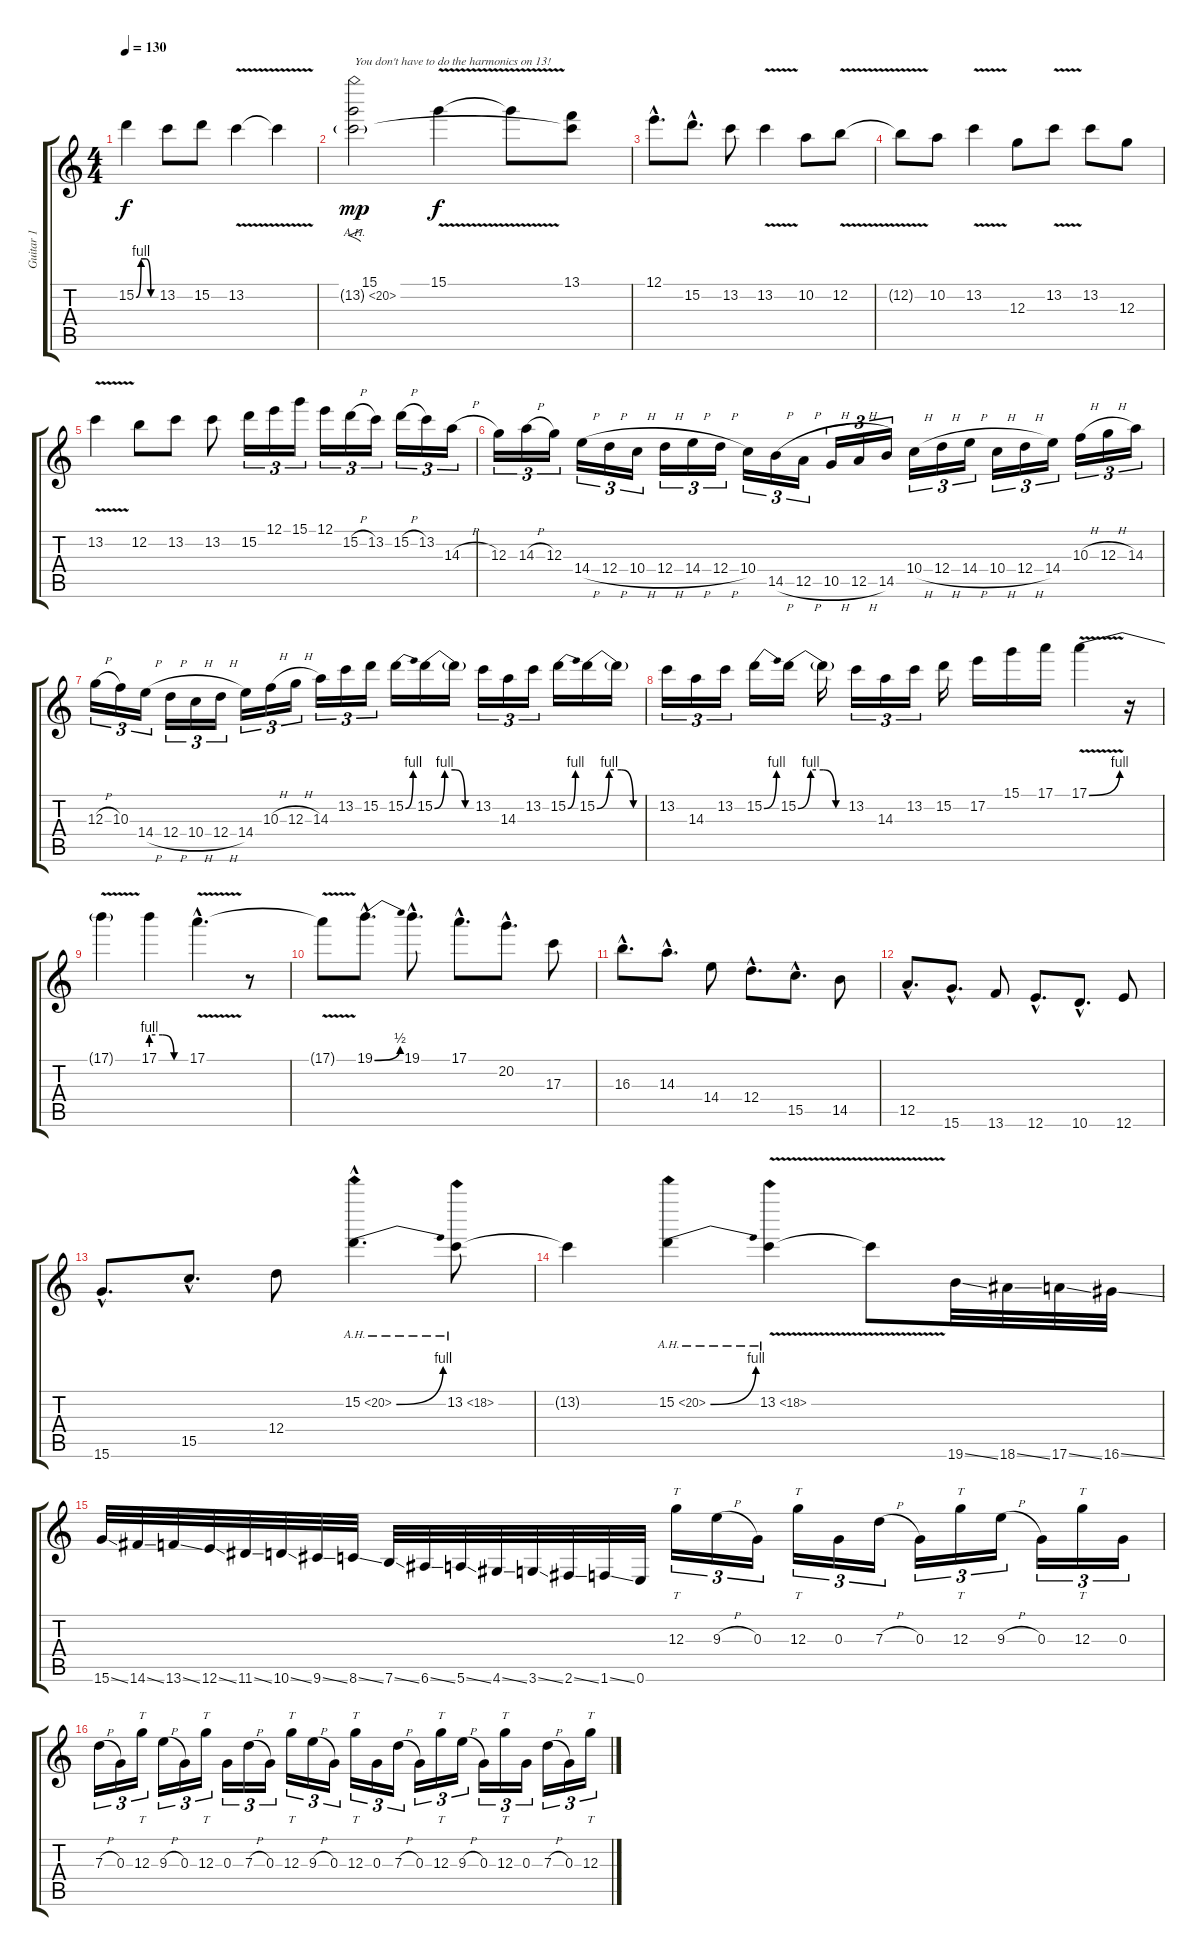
\track ("Guitar 1" "Guitar 1") {instrument acousticguitarsteel}
\staff {score tabs}
\tuning (E4 B3 G3 D3 A2 E2) {hide}
\ts (4 4)
\tempo 130
\clef g2
\ks c
15.2{be (custom 0 0 15 4 30 4 45 0 60 0)}.4{dy f} 13.2.8 15.2.8 13.2{v}.4 13.2{t}.4 |
(15.1 13.2{ah 7 g}).2{f txt "You don't have to do the harmonics on 13!" dy mp} 15.1{v}.4{dy f} 15.1{t}.8 (13.1 13.2{t}).8 |
12.1{hac}.8{d} 15.2{hac}.8{d} 13.2.8 13.2{v}.4 10.2.8 12.2{v}.8 |
12.2{t}.8 10.2.8 13.2{v}.4 12.3.8 13.2{v}.8 13.2.8 12.3.8 |
13.2{v}.4 12.2.8 13.2.8 13.2.8 15.2.16{tu (3 2)} 12.1.16{tu (3 2)} 15.1.16{tu (3 2)} 12.1.16{tu (3 2)} 15.2{h}.16{tu (3 2)} 13.2.16{tu (3 2)} 15.2{h}.16{tu (3 2)} 13.2.16{tu (3 2)} 14.3{h}.16{tu (3 2)} |
12.3.16{tu (3 2)} 14.3{h}.16{tu (3 2)} 12.3.16{tu (3 2)} 14.4{h}.16{tu (3 2)} 12.4{h}.16{tu (3 2)} 10.4{h}.16{tu (3 2)} 12.4{h}.16{tu (3 2)} 14.4{h}.16{tu (3 2)} 12.4{h}.16{tu (3 2)} 10.4.16{tu (3 2)} 14.5{h}.16{tu (3 2)} 12.5{h}.16{tu (3 2)} 10.5{h}.16{tu (3 2)} 12.5{h}.16{tu (3 2)} 14.5.16{tu (3 2)} 10.4{h}.16{tu (3 2)} 12.4{h}.16{tu (3 2)} 14.4{h}.16{tu (3 2)} 10.4{h}.16{tu (3 2)} 12.4{h}.16{tu (3 2)} 14.4.16{tu (3 2)} 10.3{h}.16{tu (3 2)} 12.3{h}.16{tu (3 2)} 14.3.16{tu (3 2)} |
12.3{h}.16{tu (3 2)} 10.3.16{tu (3 2)} 14.4{h}.16{tu (3 2)} 12.4{h}.16{tu (3 2)} 10.4{h}.16{tu (3 2)} 12.4{h}.16{tu (3 2)} 14.4.16{tu (3 2)} 10.3{h}.16{tu (3 2)} 12.3{h}.16{tu (3 2)} 14.3.16{tu (3 2)} 13.2.16{tu (3 2)} 15.2.16{tu (3 2)} 15.2{be (bend 0 0 60 4)}.16 15.2{be (custom 0 0 15 4 30 4 45 0 60 0)}.16 15.2{t}.16 13.2.16{tu (3 2)} 14.3.16{tu (3 2)} 13.2.16{tu (3 2)} 15.2{be (bend 0 0 60 4)}.16 15.2{be (custom 0 0 15 4 30 4 45 0 60 0)}.16 15.2{t}.16 |
13.2.16{tu (3 2)} 14.3.16{tu (3 2)} 13.2.16{tu (3 2)} 15.2{be (bend 0 0 60 4)}.16 15.2{be (custom 0 0 15 4 30 4 45 0 60 0)}.16 15.2{t}.16 13.2.16{tu (3 2)} 14.3.16{tu (3 2)} 13.2.16{tu (3 2)} 15.2.16 17.2.16 15.1.16 17.1.16 17.1{be (bend 0 0 60 4) v}.4 r.16 |
17.1{t}.4 17.1{be (custom 0 4 20 4 40 0 60 0)}.4 17.1{v hac}.4{d} r.8 |
17.1{t}.8 19.1{be (bend 0 0 60 2) hac}.8{d} 19.1{hac}.8{d} 17.1{hac}.8{d} 20.2{hac}.8{d} 17.3.8 |
16.3{hac}.8{d} 14.3{hac}.8{d} 14.4.8 12.4{hac}.8{d} 15.5{hac}.8{d} 14.5.8 |
12.5{hac}.8{d} 15.6{hac}.8{d} 13.6.8 12.6{hac}.8{d} 10.6{hac}.8{d} 12.6.8 |
15.6{hac}.8{d} 15.5{hac}.8{d} 12.4.8 15.2{be (bend 0 0 60 4) ah 5 hac}.4{d} 13.2{ah 5}.8 |
13.2{t}.4 15.2{be (bend 0 0 60 4) ah 5}.4 13.2{ah 5 v}.4 13.2{t}.8 19.6{ss}.32 18.6{ss}.32 17.6{ss}.32 16.6{ss}.32 |
15.6{ss}.32 14.6{ss}.32 13.6{ss}.32 12.6{ss}.32 11.6{ss}.32 10.6{ss}.32 9.6{ss}.32 8.6{ss}.32 7.6{ss}.32 6.6{ss}.32 5.6{ss}.32 4.6{ss}.32 3.6{ss}.32 2.6{ss}.32 1.6{ss}.32 0.6.32 12.3.16{tt tu (3 2)} 9.3{h}.16{tu (3 2)} 0.3.16{tu (3 2)} 12.3.16{tt tu (3 2)} 0.3.16{tu (3 2)} 7.3{h}.16{tu (3 2)} 0.3.16{tu (3 2)} 12.3.16{tt tu (3 2)} 9.3{h}.16{tu (3 2)} 0.3.16{tu (3 2)} 12.3.16{tt tu (3 2)} 0.3.16{tu (3 2)} |
7.3{h}.16{tu (3 2)} 0.3.16{tu (3 2)} 12.3.16{tt tu (3 2)} 9.3{h}.16{tu (3 2)} 0.3.16{tu (3 2)} 12.3.16{tt tu (3 2)} 0.3.16{tu (3 2)} 7.3{h}.16{tu (3 2)} 0.3.16{tu (3 2)} 12.3.16{tt tu (3 2)} 9.3{h}.16{tu (3 2)} 0.3.16{tu (3 2)} 12.3.16{tt tu (3 2)} 0.3.16{tu (3 2)} 7.3{h}.16{tu (3 2)} 0.3.16{tu (3 2)} 12.3.16{tt tu (3 2)} 9.3{h}.16{tu (3 2)} 0.3.16{tu (3 2)} 12.3.16{tt tu (3 2)} 0.3.16{tu (3 2)} 7.3{h}.16{tu (3 2)} 0.3.16{tu (3 2)} 12.3.16{tt tu (3 2)}
